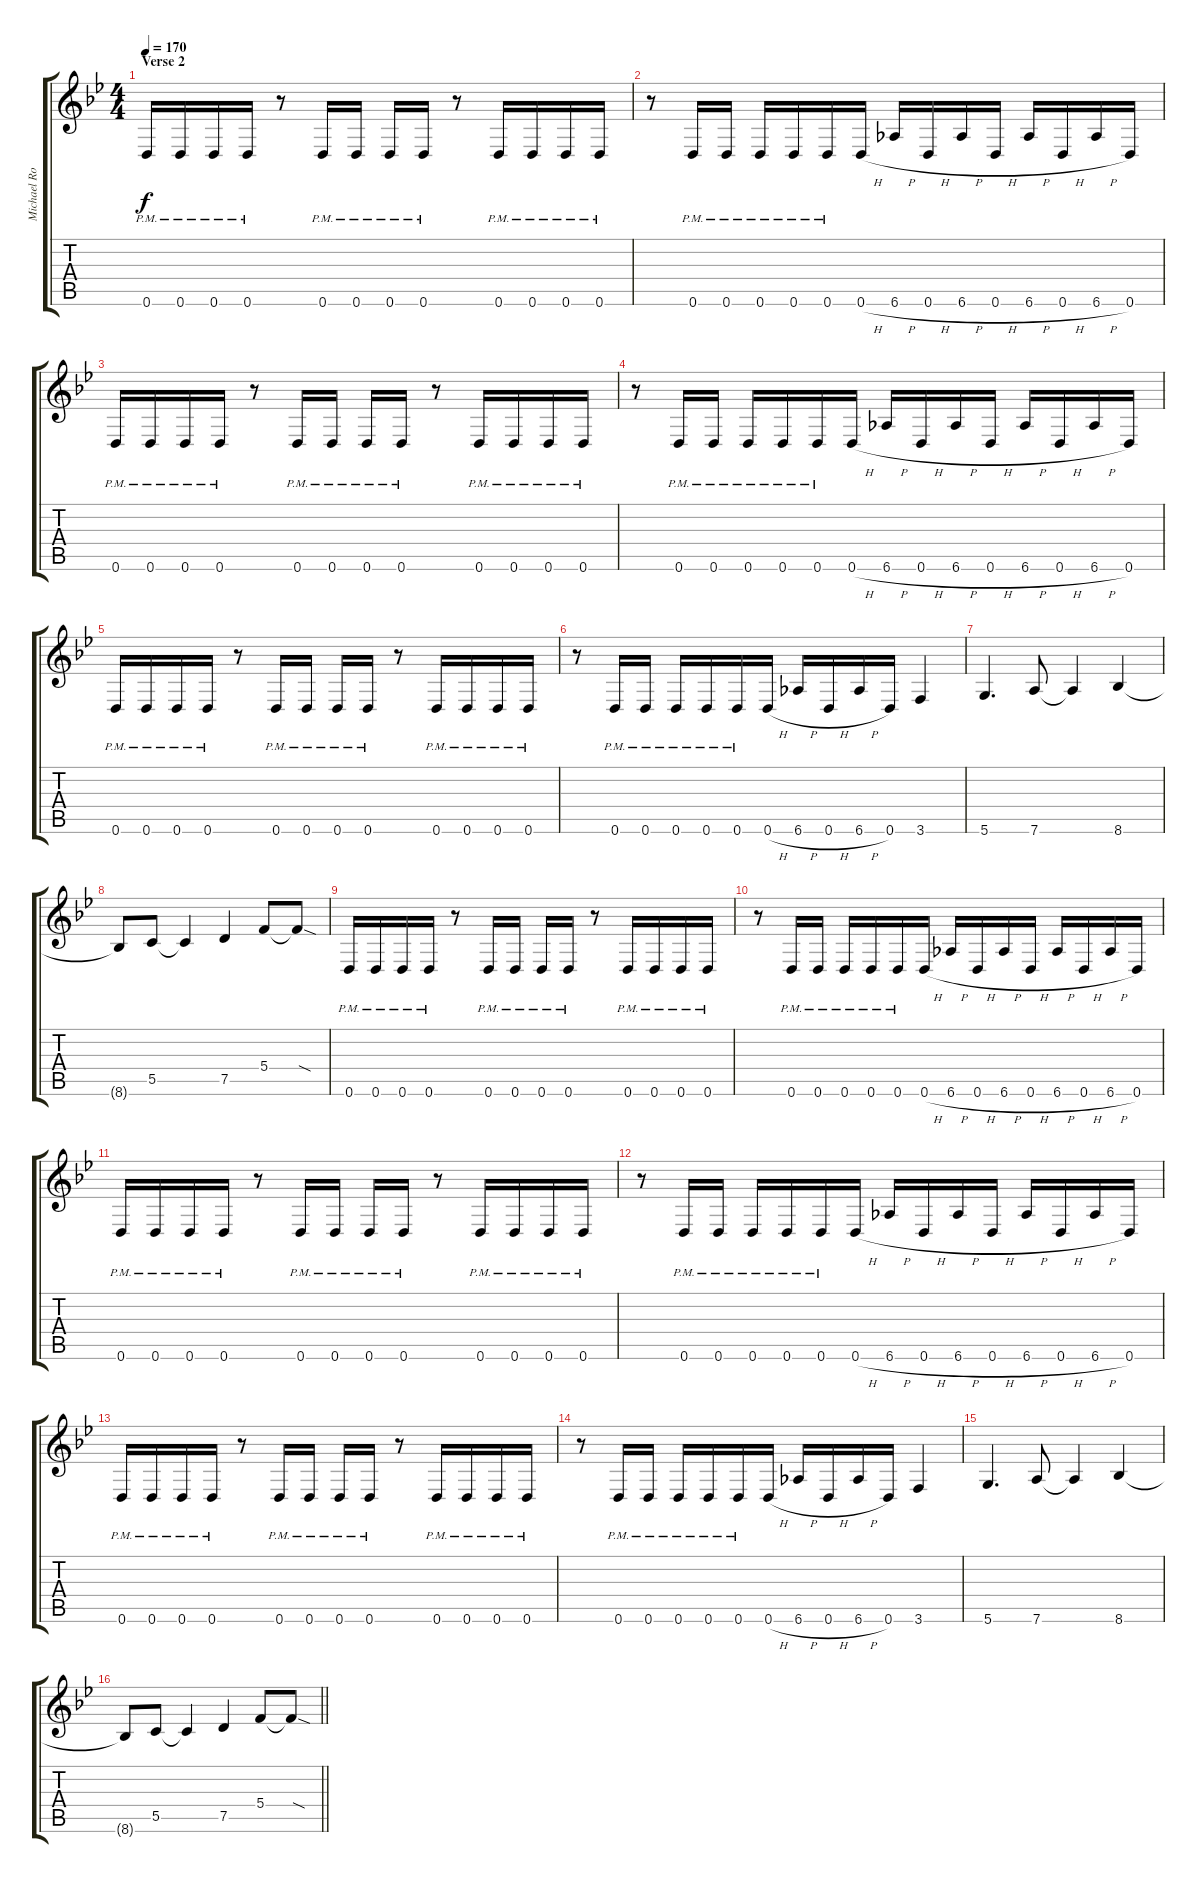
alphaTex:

\track ("Michael Romeo Gtr. L" "Michael Ro") {instrument distortionguitar}
\staff {score tabs}
\tuning (D4 A3 F3 C3 G2 D2) {hide}
\ts (4 4)
\section ("" "Verse 2")
\tempo 170
\clef g2
\ks gminor
0.6{pm}.16{dy f} 0.6{pm}.16 0.6{pm}.16 0.6{pm}.16 r.8 0.6{pm}.16 0.6{pm}.16 0.6{pm}.16 0.6{pm}.16 r.8 0.6{pm}.16 0.6{pm}.16 0.6{pm}.16 0.6{pm}.16 |
r.8 0.6{pm}.16 0.6{pm}.16 0.6{pm}.16 0.6{pm}.16 0.6{pm}.16 0.6{h}.16 6.6{h}.16 0.6{h}.16 6.6{h}.16 0.6{h}.16 6.6{h}.16 0.6{h}.16 6.6{h}.16 0.6.16 |
0.6{pm}.16 0.6{pm}.16 0.6{pm}.16 0.6{pm}.16 r.8 0.6{pm}.16 0.6{pm}.16 0.6{pm}.16 0.6{pm}.16 r.8 0.6{pm}.16 0.6{pm}.16 0.6{pm}.16 0.6{pm}.16 |
r.8 0.6{pm}.16 0.6{pm}.16 0.6{pm}.16 0.6{pm}.16 0.6{pm}.16 0.6{h}.16 6.6{h}.16 0.6{h}.16 6.6{h}.16 0.6{h}.16 6.6{h}.16 0.6{h}.16 6.6{h}.16 0.6.16 |
0.6{pm}.16 0.6{pm}.16 0.6{pm}.16 0.6{pm}.16 r.8 0.6{pm}.16 0.6{pm}.16 0.6{pm}.16 0.6{pm}.16 r.8 0.6{pm}.16 0.6{pm}.16 0.6{pm}.16 0.6{pm}.16 |
r.8 0.6{pm}.16 0.6{pm}.16 0.6{pm}.16 0.6{pm}.16 0.6{pm}.16 0.6{h}.16 6.6{h}.16 0.6{h}.16 6.6{h}.16 0.6.16 3.6.4 |
5.6.4{d} 7.6.8 7.6{t}.4 8.6.4 |
8.6{t}.8 5.5.8 5.5{t}.4 7.5.4 5.4.8 5.4{sod t}.8 |
0.6{pm}.16 0.6{pm}.16 0.6{pm}.16 0.6{pm}.16 r.8 0.6{pm}.16 0.6{pm}.16 0.6{pm}.16 0.6{pm}.16 r.8 0.6{pm}.16 0.6{pm}.16 0.6{pm}.16 0.6{pm}.16 |
r.8 0.6{pm}.16 0.6{pm}.16 0.6{pm}.16 0.6{pm}.16 0.6{pm}.16 0.6{h}.16 6.6{h}.16 0.6{h}.16 6.6{h}.16 0.6{h}.16 6.6{h}.16 0.6{h}.16 6.6{h}.16 0.6.16 |
0.6{pm}.16 0.6{pm}.16 0.6{pm}.16 0.6{pm}.16 r.8 0.6{pm}.16 0.6{pm}.16 0.6{pm}.16 0.6{pm}.16 r.8 0.6{pm}.16 0.6{pm}.16 0.6{pm}.16 0.6{pm}.16 |
r.8 0.6{pm}.16 0.6{pm}.16 0.6{pm}.16 0.6{pm}.16 0.6{pm}.16 0.6{h}.16 6.6{h}.16 0.6{h}.16 6.6{h}.16 0.6{h}.16 6.6{h}.16 0.6{h}.16 6.6{h}.16 0.6.16 |
0.6{pm}.16 0.6{pm}.16 0.6{pm}.16 0.6{pm}.16 r.8 0.6{pm}.16 0.6{pm}.16 0.6{pm}.16 0.6{pm}.16 r.8 0.6{pm}.16 0.6{pm}.16 0.6{pm}.16 0.6{pm}.16 |
r.8 0.6{pm}.16 0.6{pm}.16 0.6{pm}.16 0.6{pm}.16 0.6{pm}.16 0.6{h}.16 6.6{h}.16 0.6{h}.16 6.6{h}.16 0.6.16 3.6.4 |
5.6.4{d} 7.6.8 7.6{t}.4 8.6.4 |
\barLineRight lightlight
8.6{t}.8 5.5.8 5.5{t}.4 7.5.4 5.4.8 5.4{sod t}.8
